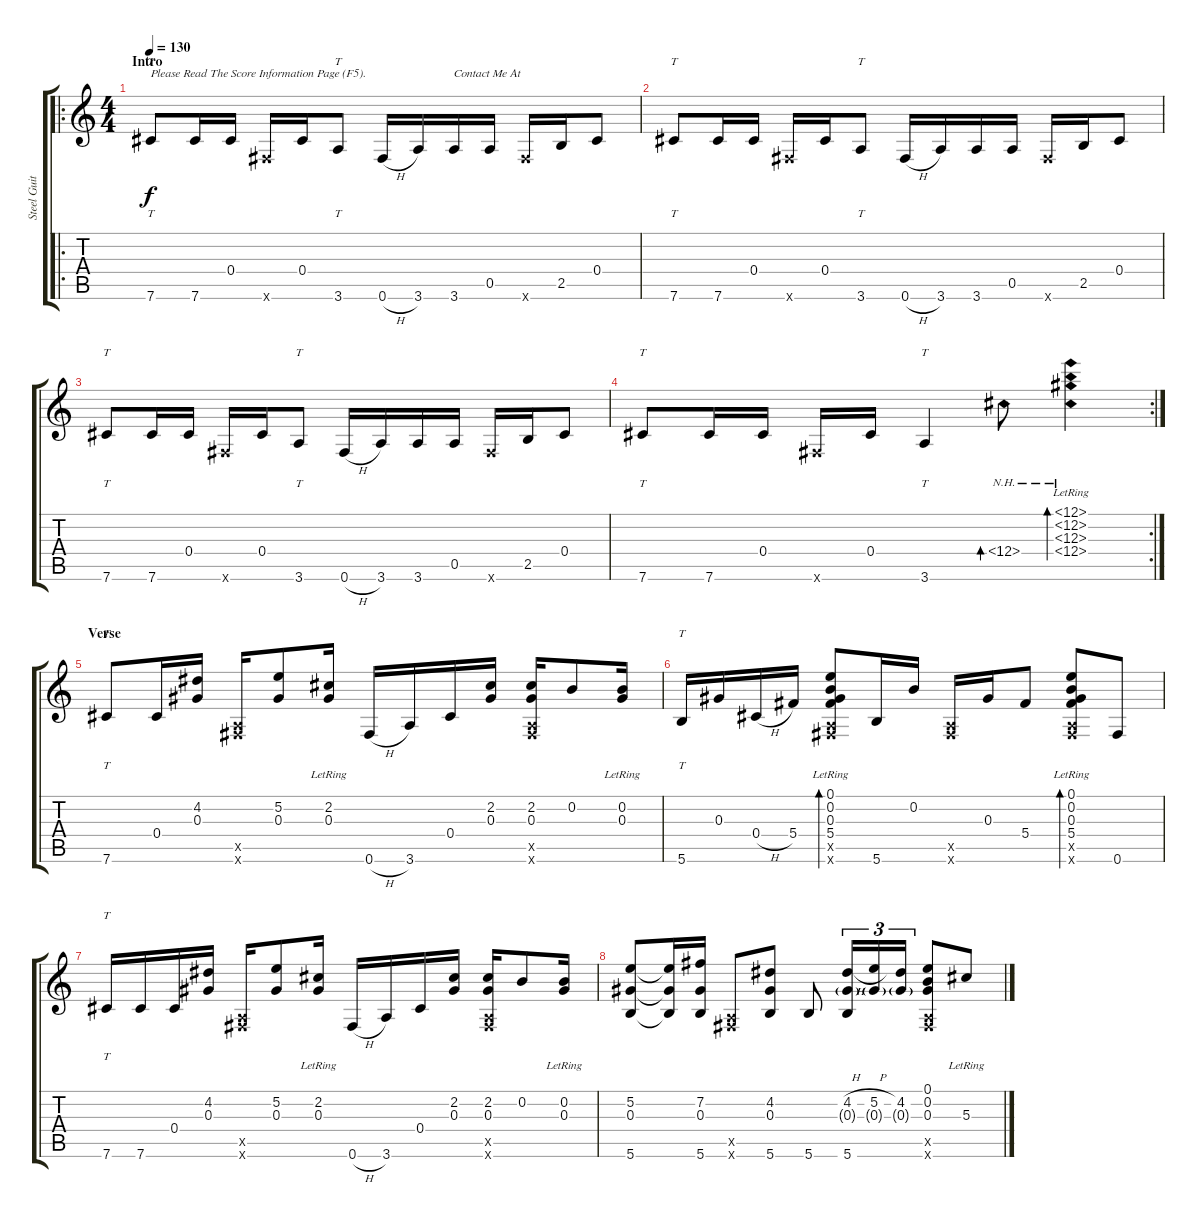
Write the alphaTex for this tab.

\track ("Steel Guitar" "Steel Guit") {instrument acousticguitarsteel}
\staff {score tabs}
\tuning (E4 B3 Ab3 Db3 A2 Gb2) {hide}
\ro
\ts (4 4)
\section ("" "Intro")
\tempo 130
\clef g2
\ks c
7.6.8{tt txt "Please Read The Score Information Page (F5)." dy f instrument acousticguitarsteel} 7.6.16 0.4.16 0.6{x}.16 0.4.16 3.6.8{tt} 0.6{h}.16 3.6.16 3.6.16{txt "Contact Me At"} 0.5.16 0.6{x}.16 2.5.16 0.4.8 |
7.6.8{tt} 7.6.16 0.4.16 0.6{x}.16 0.4.16 3.6.8{tt} 0.6{h}.16 3.6.16 3.6.16 0.5.16 0.6{x}.16 2.5.16 0.4.8 |
7.6.8{tt} 7.6.16 0.4.16 0.6{x}.16 0.4.16 3.6.8{tt} 0.6{h}.16 3.6.16 3.6.16 0.5.16 0.6{x}.16 2.5.16 0.4.8 |
\rc 2
7.6.8{tt} 7.6.16 0.4.16 0.6{x}.16 0.4.16 3.6.4{tt} 12.4{nh}.8{bd 30} (12.1{nh lr} 12.2{nh lr} 12.3{nh lr} 12.4{nh lr}).4{bd 30} |
\section ("" "Verse")
7.6.8{tt} 0.4.16 (4.2 0.3).16 (0.5{x} 0.6{x}).16 (5.2 0.3).8 (2.2{lr} 0.3{lr}).16 0.6{h}.16 3.6.16 0.4.16 (2.2 0.3).16 (2.2 0.3 0.5{x} 0.6{x}).16 0.2.8 (0.2{lr} 0.3{lr}).16 |
5.6.16{tt} 0.3.16 0.4{h}.16 5.4.16 (0.1{lr} 0.2{lr} 0.3{lr} 5.4{lr} 0.5{x} 0.6{x}).8{bd 30} 5.6.16 0.2.16 (0.5{x} 0.6{x}).16 0.3.16 5.4.8 (0.1{lr} 0.2{lr} 0.3{lr} 5.4{lr} 0.5{x} 0.6{x}).8{bd 30} 0.6.8 |
7.6.16{tt} 7.6.16 0.4.16 (4.2 0.3).16 (0.5{x} 0.6{x}).16 (5.2 0.3).8 (2.2{lr} 0.3{lr}).16 0.6{h}.16 3.6.16 0.4.16 (2.2 0.3).16 (2.2 0.3 0.5{x} 0.6{x}).16 0.2.8 (0.2{lr} 0.3{lr}).16 |
(5.2 0.3 5.6).8 (5.2{t} 0.3{t} 5.6{t}).16 (7.2 0.3 5.6).16 (0.5{x} 0.6{x}).8 (4.2 0.3 5.6).8 5.6.8 (4.2{h} 0.3{g} 5.6).16{tu (3 2)} (5.2{h} 0.3{g}).16{tu (3 2)} (4.2 0.3{g}).16{tu (3 2)} (0.1 0.2 0.3 0.5{x} 0.6{x}).8 5.3{lr}.8
